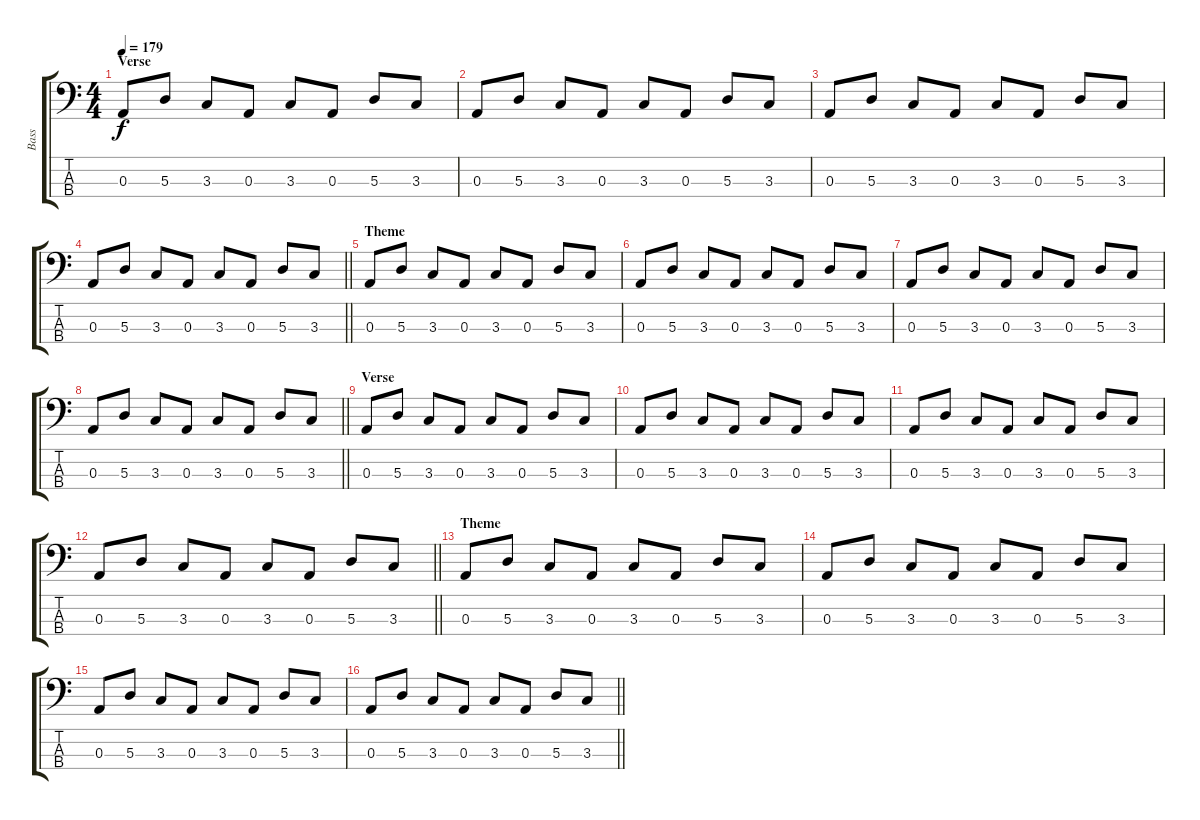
\track ("Bass" "Bass") {instrument electricbassfinger}
\staff {score tabs}
\tuning (G2 D2 A1 E1) {hide}
\ts (4 4)
\section ("" "Verse")
\tempo 179
\clef f4
\ks c
0.3.8{dy f} 5.3.8 3.3.8 0.3.8 3.3.8 0.3.8 5.3.8 3.3.8 |
0.3.8 5.3.8 3.3.8 0.3.8 3.3.8 0.3.8 5.3.8 3.3.8 |
0.3.8 5.3.8 3.3.8 0.3.8 3.3.8 0.3.8 5.3.8 3.3.8 |
\barLineRight lightlight
0.3.8 5.3.8 3.3.8 0.3.8 3.3.8 0.3.8 5.3.8 3.3.8 |
\section ("" "Theme")
0.3.8 5.3.8 3.3.8 0.3.8 3.3.8 0.3.8 5.3.8 3.3.8 |
0.3.8 5.3.8 3.3.8 0.3.8 3.3.8 0.3.8 5.3.8 3.3.8 |
0.3.8 5.3.8 3.3.8 0.3.8 3.3.8 0.3.8 5.3.8 3.3.8 |
\barLineRight lightlight
0.3.8 5.3.8 3.3.8 0.3.8 3.3.8 0.3.8 5.3.8 3.3.8 |
\section ("" "Verse")
0.3.8 5.3.8 3.3.8 0.3.8 3.3.8 0.3.8 5.3.8 3.3.8 |
0.3.8 5.3.8 3.3.8 0.3.8 3.3.8 0.3.8 5.3.8 3.3.8 |
0.3.8 5.3.8 3.3.8 0.3.8 3.3.8 0.3.8 5.3.8 3.3.8 |
\barLineRight lightlight
0.3.8 5.3.8 3.3.8 0.3.8 3.3.8 0.3.8 5.3.8 3.3.8 |
\section ("" "Theme")
0.3.8 5.3.8 3.3.8 0.3.8 3.3.8 0.3.8 5.3.8 3.3.8 |
0.3.8 5.3.8 3.3.8 0.3.8 3.3.8 0.3.8 5.3.8 3.3.8 |
0.3.8 5.3.8 3.3.8 0.3.8 3.3.8 0.3.8 5.3.8 3.3.8 |
\barLineRight lightlight
0.3.8 5.3.8 3.3.8 0.3.8 3.3.8 0.3.8 5.3.8 3.3.8
